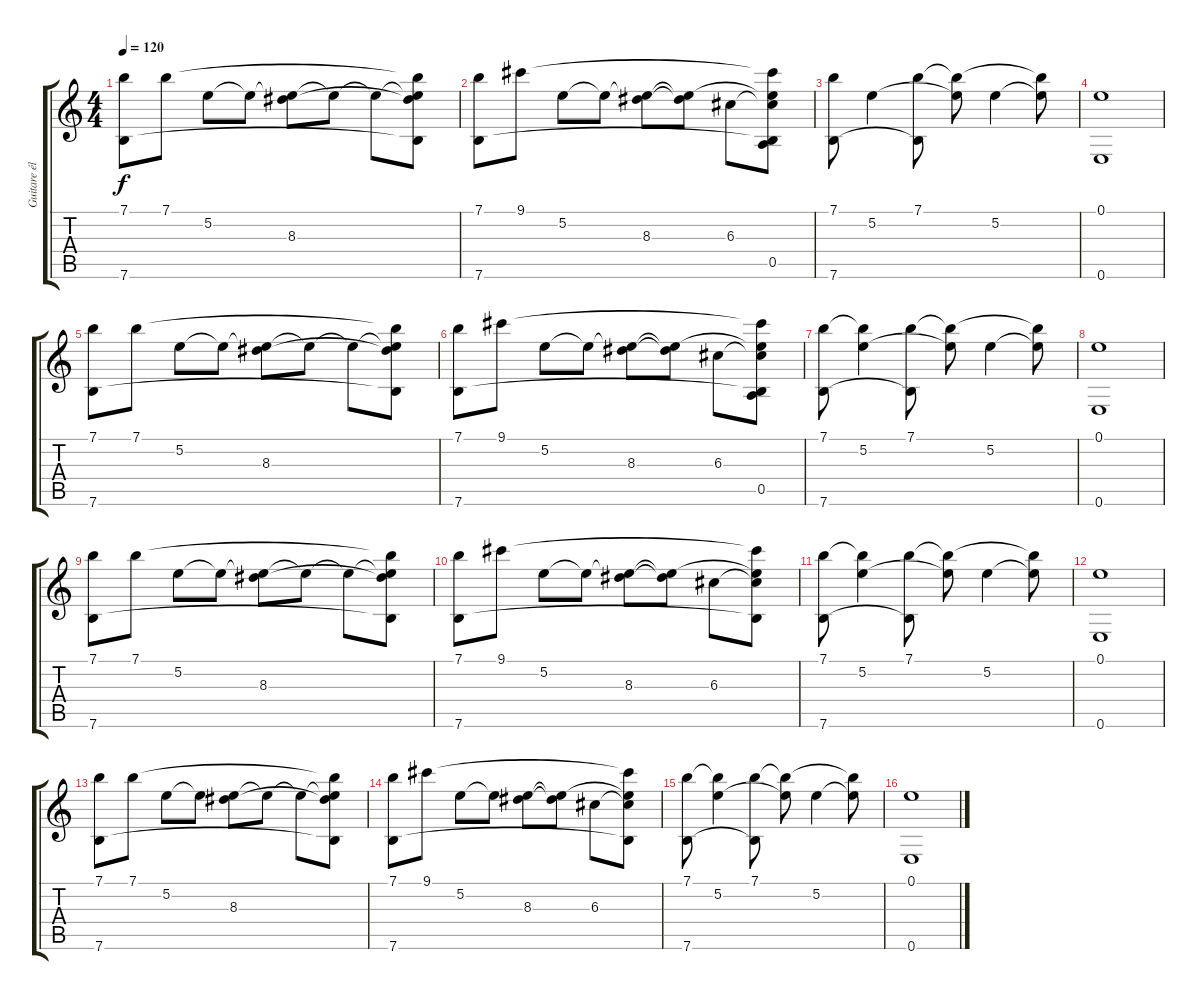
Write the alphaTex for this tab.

\track ("Guitare électro-accoustique" "Guitare él") {instrument acousticguitarsteel}
\staff {score tabs}
\tuning (E4 B3 G3 D3 A2 E2) {hide}
\ts (4 4)
\tempo 120
\clef g2
\ks c
(7.1 7.6).8{dy f instrument acousticguitarsteel} 7.1.8 5.2.8 5.2{t}.8 (5.2{t} 8.3).8 5.2{t}.8 5.2{t}.8 (7.1{t} 5.2{t} 8.3{t} 7.6{t}).8 |
(7.1 7.6).8 9.1.8 5.2.8 5.2{t}.8 (5.2{t} 8.3).8 (5.2{t} 8.3{t}).8 6.3.8 (9.1{t} 5.2{t} 6.3{t} 0.5 7.6{t}).8 |
(7.1 7.6).8 5.2.4 (7.1 7.6{t}).8 (7.1{t} 5.2{t}).8 5.2.4 (7.1{t} 5.2{t}).8 |
(0.1 0.6).1 |
(7.1 7.6).8 7.1.8 5.2.8 5.2{t}.8 (5.2{t} 8.3).8 5.2{t}.8 5.2{t}.8 (7.1{t} 5.2{t} 8.3{t} 7.6{t}).8 |
(7.1 7.6).8 9.1.8 5.2.8 5.2{t}.8 (5.2{t} 8.3).8 (5.2{t} 8.3{t}).8 6.3.8 (9.1{t} 5.2{t} 6.3{t} 0.5 7.6{t}).8 |
(7.1 7.6).8 (7.1{t} 5.2).4 (7.1 7.6{t}).8 (7.1{t} 5.2{t}).8 5.2.4 (7.1{t} 5.2{t}).8 |
(0.1 0.6).1 |
(7.1 7.6).8 7.1.8 5.2.8 5.2{t}.8 (5.2{t} 8.3).8 5.2{t}.8 5.2{t}.8 (7.1{t} 5.2{t} 8.3{t} 7.6{t}).8 |
(7.1 7.6).8 9.1.8 5.2.8 5.2{t}.8 (5.2{t} 8.3).8 (5.2{t} 8.3{t}).8 6.3.8 (9.1{t} 5.2{t} 6.3{t} 7.6{t}).8 |
(7.1 7.6).8 (7.1{t} 5.2).4 (7.1 7.6{t}).8 (7.1{t} 5.2{t}).8 5.2.4 (7.1{t} 5.2{t}).8 |
(0.1 0.6).1 |
(7.1 7.6).8 7.1.8 5.2.8 5.2{t}.8 (5.2{t} 8.3).8 5.2{t}.8 5.2{t}.8 (7.1{t} 5.2{t} 8.3{t} 7.6{t}).8 |
(7.1 7.6).8 9.1.8 5.2.8 5.2{t}.8 (5.2{t} 8.3).8 (5.2{t} 8.3{t}).8 6.3.8 (9.1{t} 5.2{t} 6.3{t} 7.6{t}).8 |
(7.1 7.6).8 (7.1{t} 5.2).4 (7.1 7.6{t}).8 (7.1{t} 5.2{t}).8 5.2.4 (7.1{t} 5.2{t}).8 |
(0.1 0.6).1
